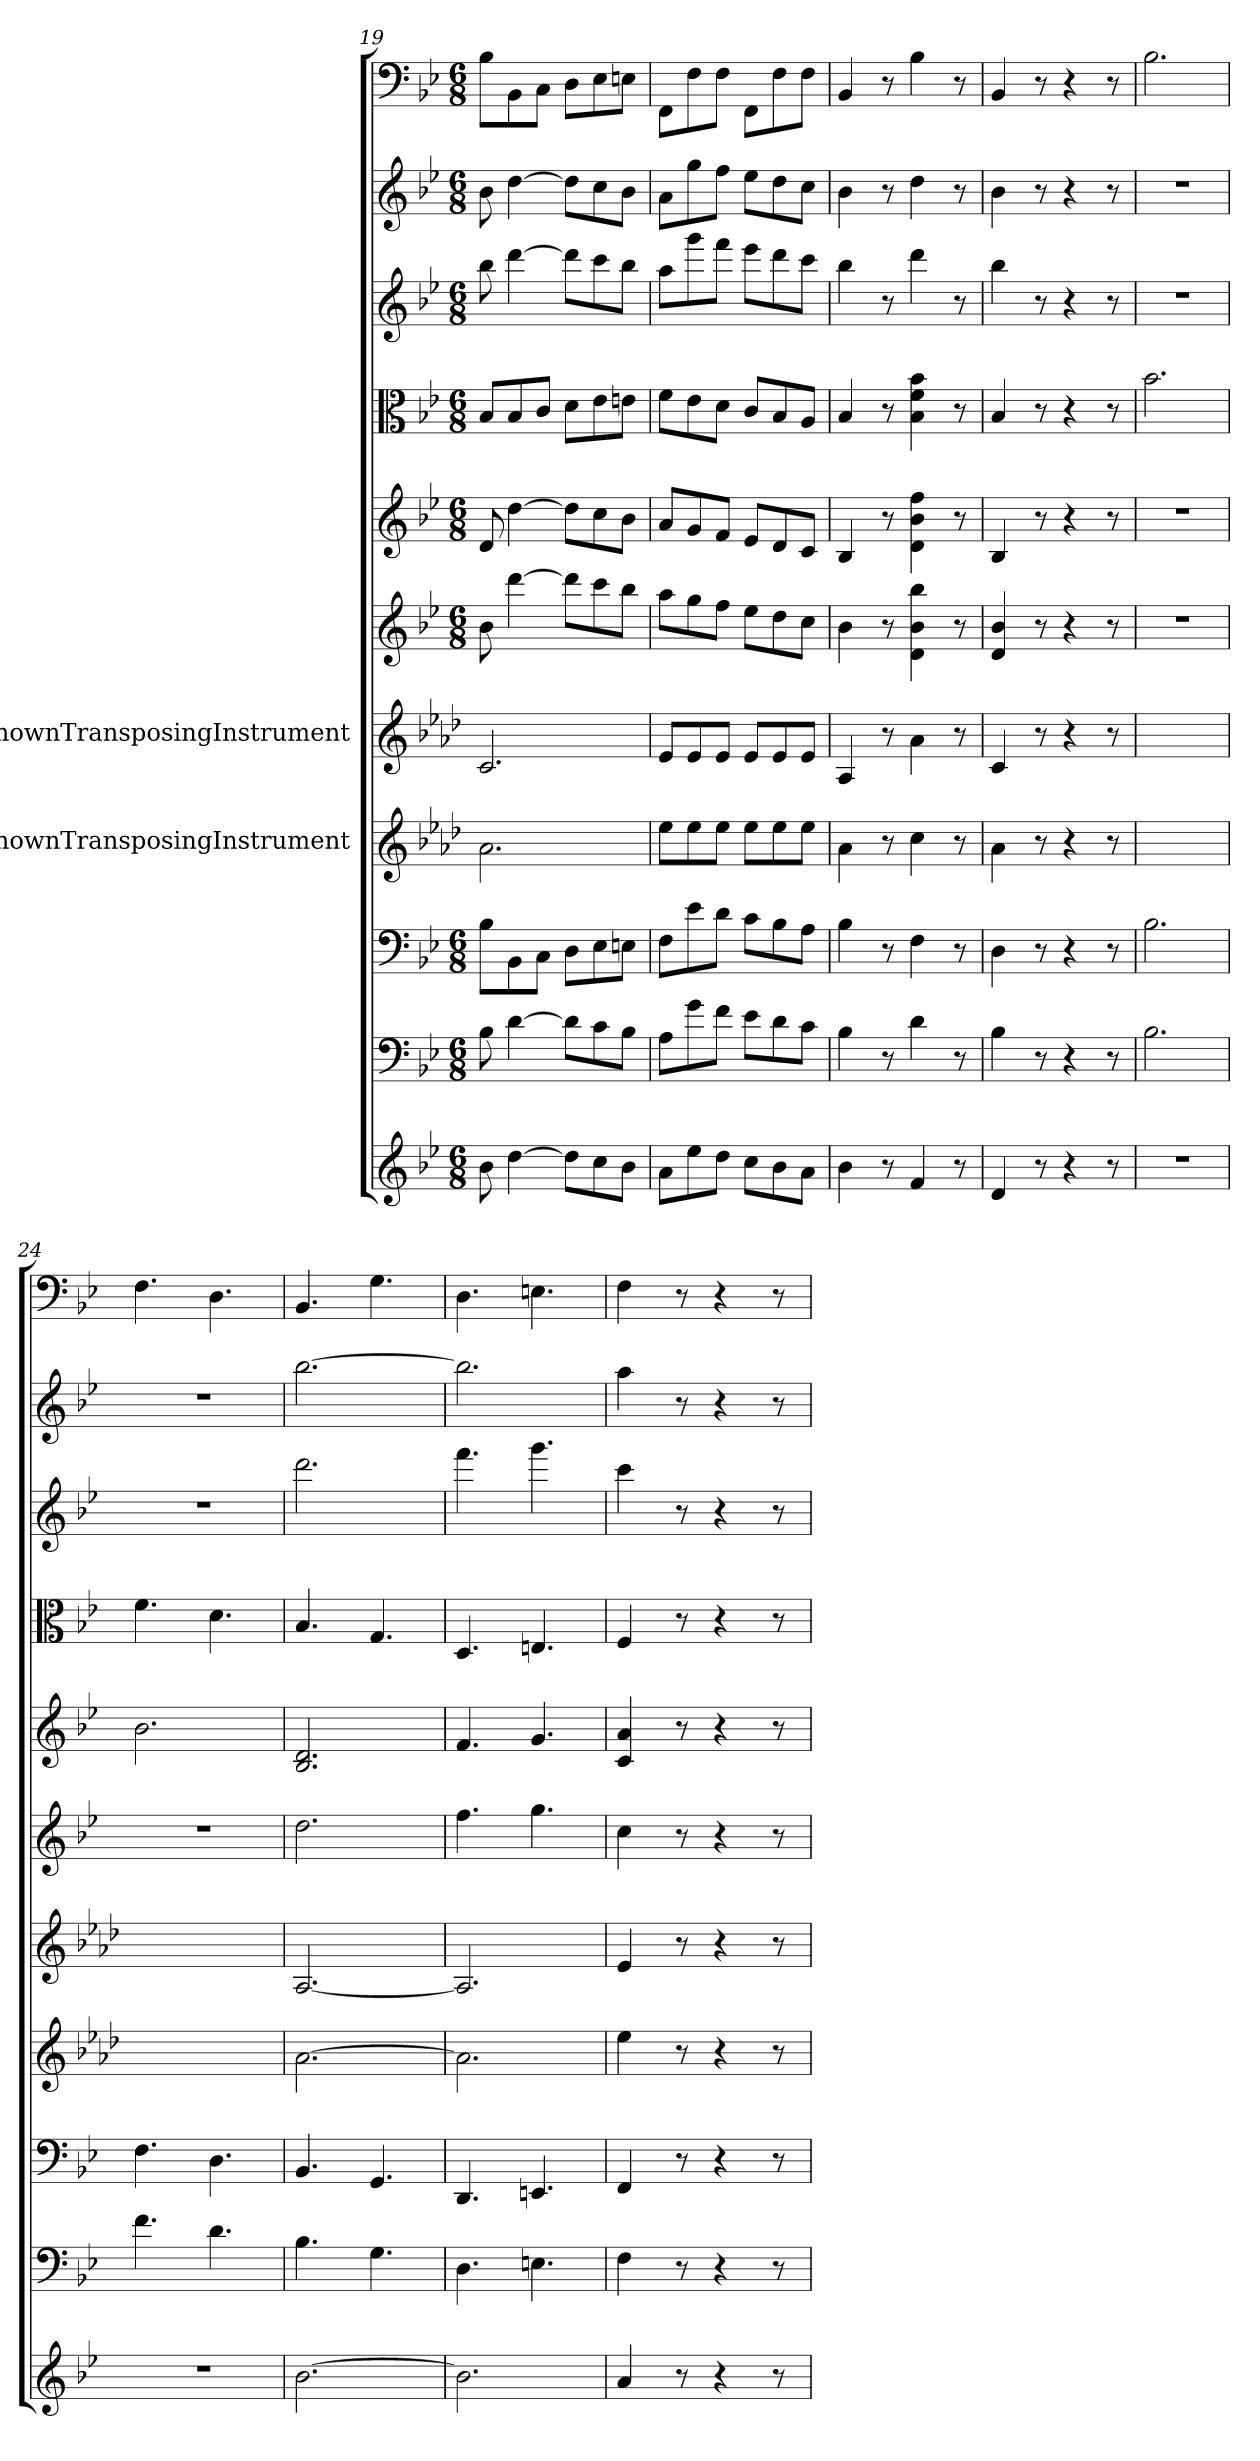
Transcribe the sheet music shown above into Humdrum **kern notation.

**kern	**kern	**kern	**kern	**kern	**kern	**kern	**kern	**kern	**kern	**kern
*part11	*part10	*part9	*part8	*part7	*part6	*part5	*part4	*part3	*part2	*part1
*staff11	*staff10	*staff9	*staff8	*staff7	*staff6	*staff5	*staff4	*staff3	*staff2	*staff1
*	*	*	*I"UnknownTransposingInstrument	*I"UnknownTransposingInstrument	*	*	*	*	*	*
*clefG2	*clefF4	*clefF4	*clefG2	*clefG2	*clefG2	*clefG2	*clefC3	*clefG2	*clefG2	*clefF4
*	*	*	*ITrd-1c-2	*ITrd-1c-2	*	*	*	*	*	*
*k[b-e-]	*k[b-e-]	*k[b-e-]	*k[b-e-]	*k[b-e-]	*k[b-e-]	*k[b-e-]	*k[b-e-]	*k[b-e-]	*k[b-e-]	*k[b-e-]
*B-:	*B-:	*B-:	*	*	*B-:	*B-:	*B-:	*B-:	*B-:	*B-:
*M6/8	*M6/8	*M6/8	*	*	*M6/8	*M6/8	*M6/8	*M6/8	*M6/8	*M6/8
=19	=19	=19	=19	=19	=19	=19	=19	=19	=19	=19
8b-\	8B-\	8B-\L	2.b-\	2.d/	8b-\	8d/	8B-/L	8bb-\	8b-\	8B-\L
[4dd\	[4d\	8BB-\	.	.	[4ddd\	[4dd\	8B-/	[4ddd\	[4dd\	8BB-\
.	.	8C\J	.	.	.	.	8c/J	.	.	8C\J
8dd\L]	8d\L]	8D\L	.	.	8ddd\L]	8dd\L]	8d\L	8ddd\L]	8dd\L]	8D\L
8cc\	8c\	8E-\	.	.	8ccc\	8cc\	8e-\	8ccc\	8cc\	8E-\
8b-\J	8B-\J	8En\J	.	.	8bb-\J	8b-\J	8en\J	8bb-\J	8b-\J	8En\J
=20	=20	=20	=20	=20	=20	=20	=20	=20	=20	=20
8a\L	8A\L	8F\L	8ff\L	8f/L	8aa\L	8a/L	8f\L	8aa\L	8a\L	8FF\L
8ee-\	8g\	8e-\	8ff\	8f/	8gg\	8g/	8e-\	8ggg\	8gg\	8F\
8dd\J	8f\J	8d\J	8ff\J	8f/J	8ff\J	8f/J	8d\J	8fff\J	8ff\J	8F\J
8cc\L	8e-\L	8c\L	8ff\L	8f/L	8ee-\L	8e-/L	8c/L	8eee-\L	8ee-\L	8FF\L
8b-\	8d\	8B-\	8ff\	8f/	8dd\	8d/	8B-/	8ddd\	8dd\	8F\
8a\J	8c\J	8A\J	8ff\J	8f/J	8cc\J	8c/J	8A/J	8ccc\J	8cc\J	8F\J
=21	=21	=21	=21	=21	=21	=21	=21	=21	=21	=21
4b-\	4B-\	4B-\	4b-\	4B-/	4b-\	4B-/	4B-/	4bb-\	4b-\	4BB-/
8r	8r	8r	8r	8r	8r	8r	8r	8r	8r	8r
4f/	4d\	4F\	4dd\	4b-\	4d\ 4b-\ 4bb-\	4d\ 4b-\ 4ff\	4B-\ 4f\ 4b-\	4ddd\	4dd\	4B-\
8r	8r	8r	8r	8r	8r	8r	8r	8r	8r	8r
=22	=22	=22	=22	=22	=22	=22	=22	=22	=22	=22
4d/	4B-\	4D\	4b-\	4d/	4d/ 4b-/	4B-/	4B-/	4bb-\	4b-\	4BB-/
8r	8r	8r	8r	8r	8r	8r	8r	8r	8r	8r
4r	4r	4r	4r	4r	4r	4r	4r	4r	4r	4r
8r	8r	8r	8r	8r	8r	8r	8r	8r	8r	8r
=23	=23	=23	=23	=23	=23	=23	=23	=23	=23	=23
2.r	2.B-\	2.B-\	2.r	2.r	2.r	2.r	2.b-\	2.r	2.r	2.B-\
=24	=24	=24	=24	=24	=24	=24	=24	=24	=24	=24
2.r	4.f\	4.F\	2.r	2.r	2.r	2.b-\	4.f\	2.r	2.r	4.F\
.	4.d\	4.D\	.	.	.	.	4.d\	.	.	4.D\
=25	=25	=25	=25	=25	=25	=25	=25	=25	=25	=25
[2.b-\	4.B-\	4.BB-/	[2.b-\	[2.B-/	2.dd\	2.B-/ 2.d/	4.B-/	2.ddd\	[2.bb-\	4.BB-/
.	4.G\	4.GG/	.	.	.	.	4.G/	.	.	4.G\
=26	=26	=26	=26	=26	=26	=26	=26	=26	=26	=26
2.b-\]	4.D\	4.DD/	2.b-\]	2.B-/]	4.ff\	4.f/	4.D/	4.fff\	2.bb-\]	4.D\
.	4.En\	4.EEn/	.	.	4.gg\	4.g/	4.En/	4.ggg\	.	4.En\
=27	=27	=27	=27	=27	=27	=27	=27	=27	=27	=27
4a/	4F\	4FF/	4ff\	4f/	4cc\	4c/ 4a/	4F/	4ccc\	4aa\	4F\
8r	8r	8r	8r	8r	8r	8r	8r	8r	8r	8r
4r	4r	4r	4r	4r	4r	4r	4r	4r	4r	4r
8r	8r	8r	8r	8r	8r	8r	8r	8r	8r	8r
=	=	=	=	=	=	=	=	=	=	=
*-	*-	*-	*-	*-	*-	*-	*-	*-	*-	*-
